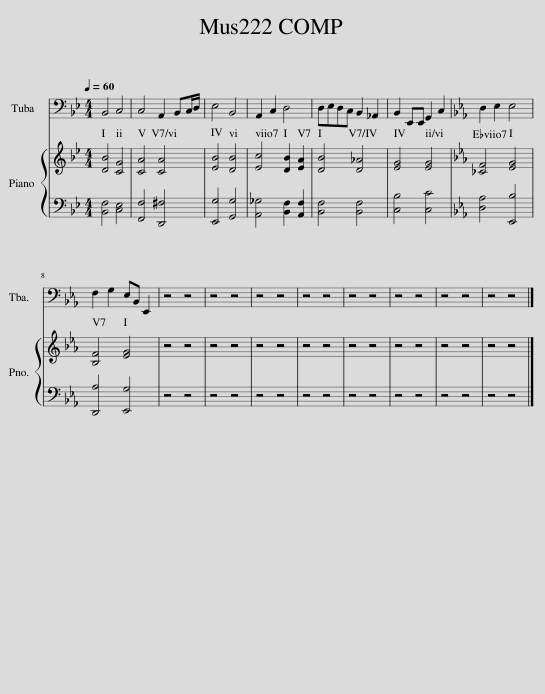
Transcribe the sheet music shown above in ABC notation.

X:1
%%score 1 { 2 | 3 }
L:1/8
Q:1/4=60
M:4/4
I:linebreak $
K:Bb
V:1 bass
V:2 treble
V:3 bass
V:1
 B,,4 C,4 | C,4 A,,2 B,,C,/D,/ | E,4 B,,4 | A,,2 C,2 D,4 | D,E,D,C, B,,2 _A,,2 | %5
 B,,2 E,,E,, G,,2 C,2 |[K:Eb] D,2 E,2 E,4 |$ F,2 G,2 E,B,, E,,2 | z4 z4 | z4 z4 | %10
 z4 z4 | z4 z4 | z4 z4 | z4 z4 | z4 z4 | %15
 z4 z4 |] %16
V:2
 [DB]4 [CG]4 | [CA]4 [CA]4 | [EB]4 [DB]4 | [Ec]4 [DB]2 [EA]2 | [DB]4 [D_A]4 | %5
 [EG]4 [EG]4 |[K:Eb] [_CF]4 [EG]4 |$ [B,F]4 [EG]4 | z4 z4 | z4 z4 | %10
 z4 z4 | z4 z4 | z4 z4 | z4 z4 | z4 z4 | %15
 z4 z4 |] %16
V:3
 [B,,F,]4 [C,E,]4 | [F,,F,]4 [D,,^F,]4 | [E,,G,]4 [G,,G,]4 | [A,,_G,]4 [B,,F,]2 [A,,F,]2 | [B,,F,]4 [B,,F,]4 | %5
 [C,B,]4 [C,C]4 |[K:Eb] [D,A,]4 [E,,B,]4 |$ [D,,A,]4 [E,,G,]4 | z4 z4 | z4 z4 | %10
 z4 z4 | z4 z4 | z4 z4 | z4 z4 | z4 z4 | %15
 z4 z4 |] %16
